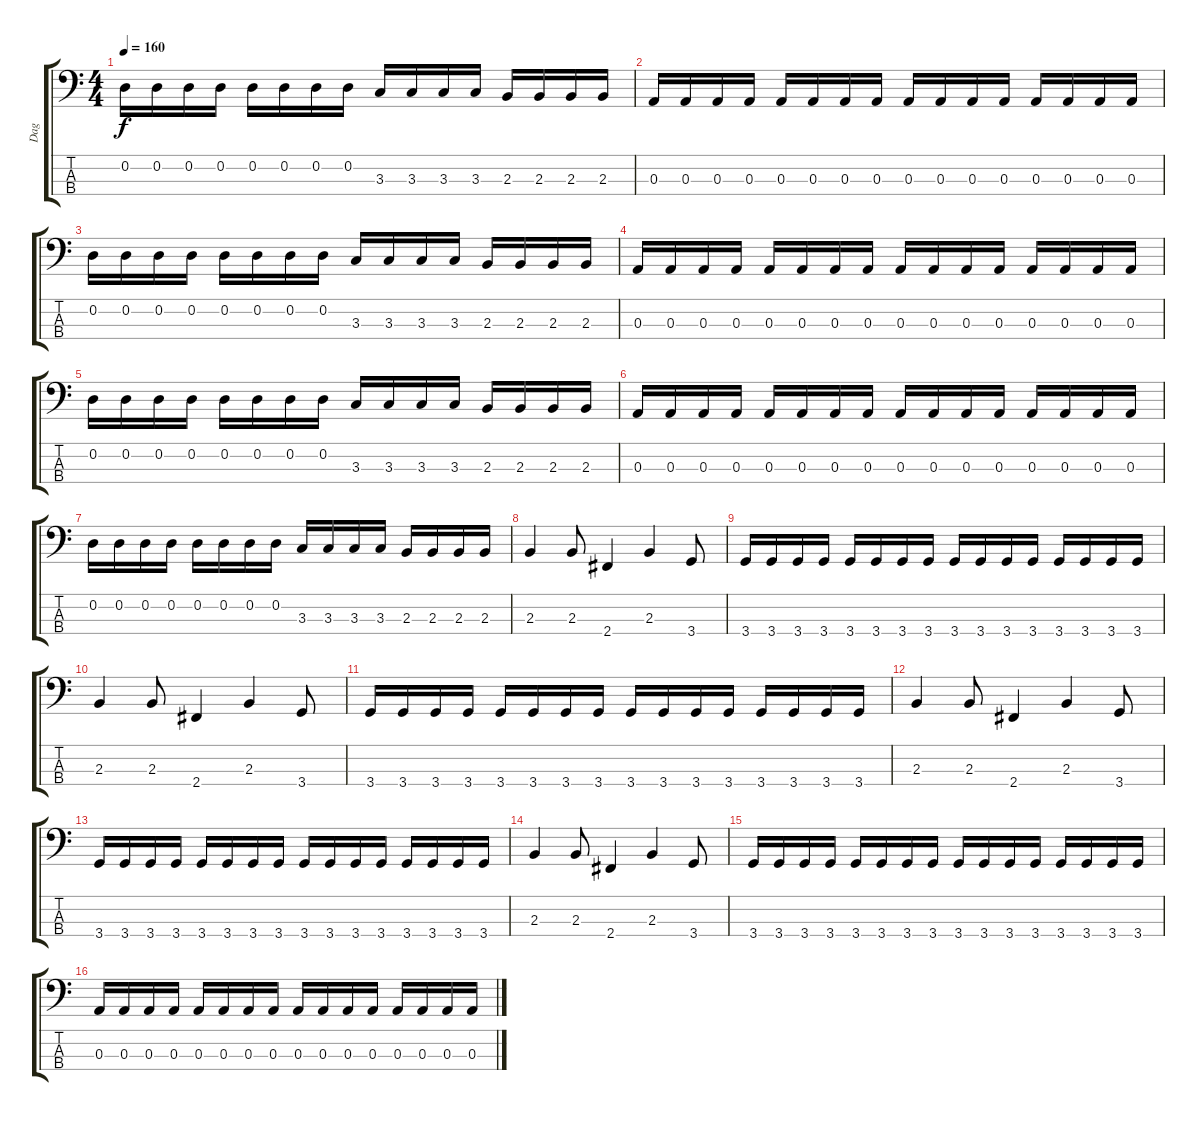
\track ("Dag" "Dag") {instrument electricbasspick}
\staff {score tabs}
\tuning (G2 D2 A1 E1) {hide}
\ts (4 4)
\tempo 160
\clef f4
\ks c
0.2.16{dy f} 0.2.16 0.2.16 0.2.16 0.2.16 0.2.16 0.2.16 0.2.16 3.3.16 3.3.16 3.3.16 3.3.16 2.3.16 2.3.16 2.3.16 2.3.16 |
0.3.16 0.3.16 0.3.16 0.3.16 0.3.16 0.3.16 0.3.16 0.3.16 0.3.16 0.3.16 0.3.16 0.3.16 0.3.16 0.3.16 0.3.16 0.3.16 |
0.2.16 0.2.16 0.2.16 0.2.16 0.2.16 0.2.16 0.2.16 0.2.16 3.3.16 3.3.16 3.3.16 3.3.16 2.3.16 2.3.16 2.3.16 2.3.16 |
0.3.16 0.3.16 0.3.16 0.3.16 0.3.16 0.3.16 0.3.16 0.3.16 0.3.16 0.3.16 0.3.16 0.3.16 0.3.16 0.3.16 0.3.16 0.3.16 |
0.2.16 0.2.16 0.2.16 0.2.16 0.2.16 0.2.16 0.2.16 0.2.16 3.3.16 3.3.16 3.3.16 3.3.16 2.3.16 2.3.16 2.3.16 2.3.16 |
0.3.16 0.3.16 0.3.16 0.3.16 0.3.16 0.3.16 0.3.16 0.3.16 0.3.16 0.3.16 0.3.16 0.3.16 0.3.16 0.3.16 0.3.16 0.3.16 |
0.2.16 0.2.16 0.2.16 0.2.16 0.2.16 0.2.16 0.2.16 0.2.16 3.3.16 3.3.16 3.3.16 3.3.16 2.3.16 2.3.16 2.3.16 2.3.16 |
2.3.4 2.3.8 2.4.4 2.3.4 3.4.8 |
3.4.16 3.4.16 3.4.16 3.4.16 3.4.16 3.4.16 3.4.16 3.4.16 3.4.16 3.4.16 3.4.16 3.4.16 3.4.16 3.4.16 3.4.16 3.4.16 |
2.3.4 2.3.8 2.4.4 2.3.4 3.4.8 |
3.4.16 3.4.16 3.4.16 3.4.16 3.4.16 3.4.16 3.4.16 3.4.16 3.4.16 3.4.16 3.4.16 3.4.16 3.4.16 3.4.16 3.4.16 3.4.16 |
2.3.4 2.3.8 2.4.4 2.3.4 3.4.8 |
3.4.16 3.4.16 3.4.16 3.4.16 3.4.16 3.4.16 3.4.16 3.4.16 3.4.16 3.4.16 3.4.16 3.4.16 3.4.16 3.4.16 3.4.16 3.4.16 |
2.3.4 2.3.8 2.4.4 2.3.4 3.4.8 |
3.4.16 3.4.16 3.4.16 3.4.16 3.4.16 3.4.16 3.4.16 3.4.16 3.4.16 3.4.16 3.4.16 3.4.16 3.4.16 3.4.16 3.4.16 3.4.16 |
0.3.16 0.3.16 0.3.16 0.3.16 0.3.16 0.3.16 0.3.16 0.3.16 0.3.16 0.3.16 0.3.16 0.3.16 0.3.16 0.3.16 0.3.16 0.3.16
